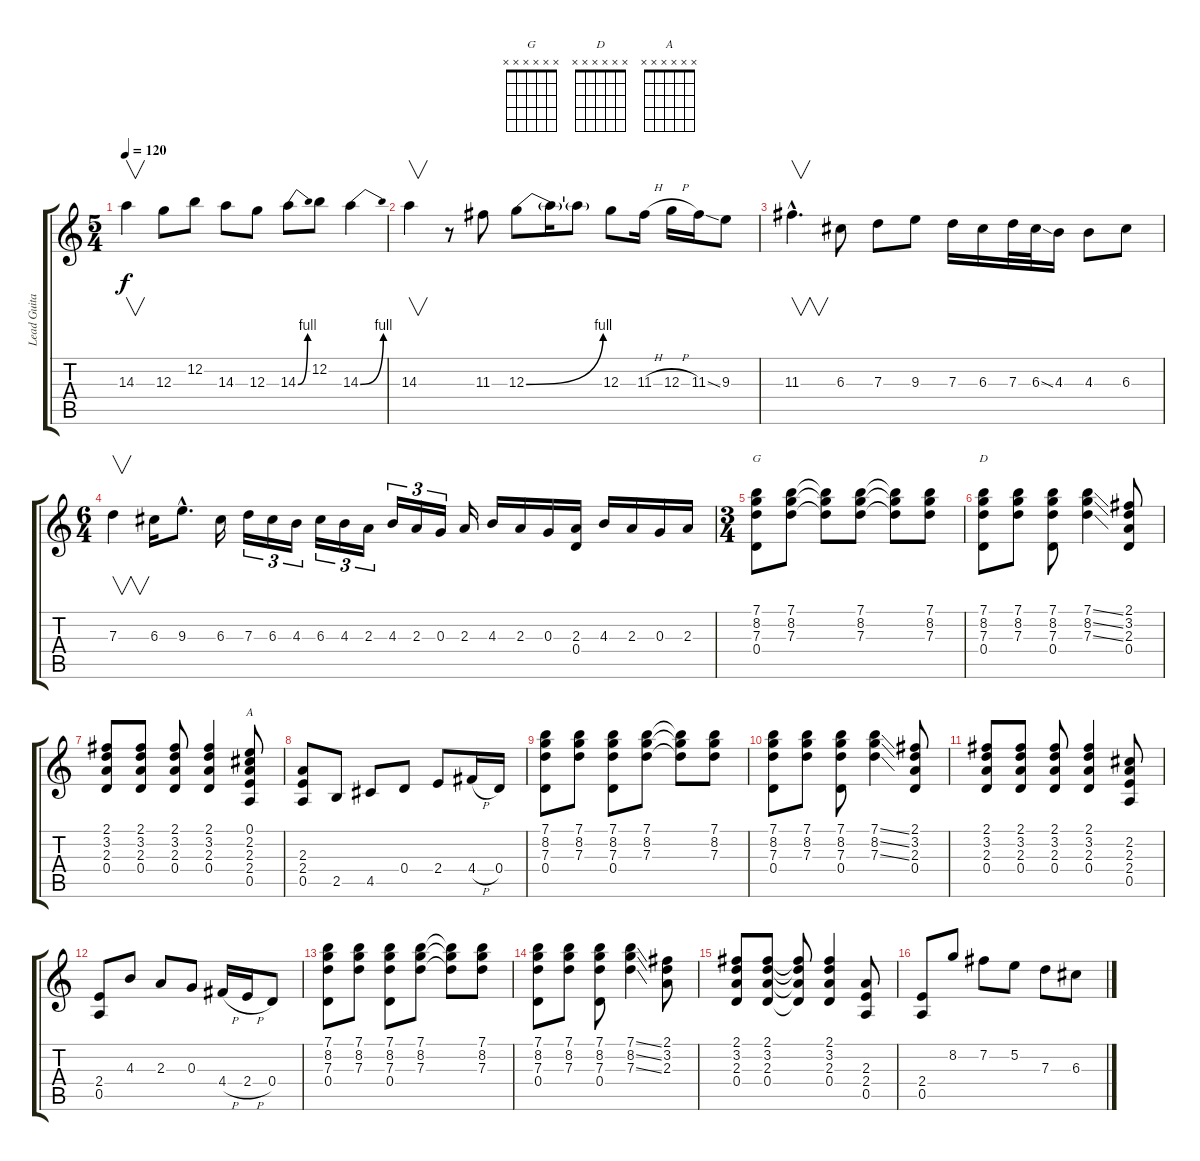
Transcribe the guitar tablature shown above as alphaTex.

\track ("Lead Guitar" "Lead Guita") {instrument distortionguitar}
\staff {score tabs}
\tuning (E4 B3 G3 D3 A2 E2) {hide}
\chord ("G" x x x x x x) {firstfret 0}
\chord ("D" x x x x x x) {firstfret 0}
\chord ("A" x x x x x x) {firstfret 0}
\ts (5 4)
\tempo 120
\clef g2
\ks c
14.3.4{v dy f} 12.3.8 12.2.8 14.3.8 12.3.8 14.3{be (bend 0 0 60 4)}.8 12.2.8 14.3{be (bend 0 0 60 4)}.4 |
14.3.4{v} r.8 11.3.8 12.3{be (bend 0 0 60 4)}.8 12.3{t}.16 12.3{t}.8 12.3.8 11.3{h}.16 12.3{h}.16 11.3{ss}.16 9.3.8 |
11.3{hac}.4{v d} 6.3.8 7.3.8 9.3.8 7.3.16 6.3.16 7.3.32 6.3{ss}.32 4.3.16 4.3.8 6.3.8 |
\ts (6 4)
7.3.4{v} 6.3.16 9.3{hac}.8{d} 6.3.16 7.3.16{tu (3 2)} 6.3.16{tu (3 2)} 4.3.16{tu (3 2)} 6.3.16{tu (3 2)} 4.3.16{tu (3 2)} 2.3.16{tu (3 2)} 4.3.16{tu (3 2)} 2.3.16{tu (3 2)} 0.3.16{tu (3 2)} 2.3.16 4.3.16 2.3.16 0.3.16 (2.3 0.4).16 4.3.16 2.3.16 0.3.16 2.3.16 |
\ts (3 4)
(7.1 8.2 7.3 0.4).8{ch "G"} (7.1 8.2 7.3).8 (7.1{t} 8.2{t} 7.3{t}).8 (7.1 8.2 7.3).8 (7.1{t} 8.2{t} 7.3{t}).8 (7.1 8.2 7.3).8 |
(7.1 8.2 7.3 0.4).8{ch "D"} (7.1 8.2 7.3).8 (7.1 8.2 7.3 0.4).8 (7.1{ss} 8.2{ss} 7.3{ss}).4 (2.1 3.2 2.3 0.4).8 |
(2.1 3.2 2.3 0.4).8 (2.1 3.2 2.3 0.4).8 (2.1 3.2 2.3 0.4).8 (2.1 3.2 2.3 0.4).4 (0.1 2.2 2.3 2.4 0.5).8{ch "A"} |
(2.3 2.4 0.5).8 2.5.8 4.5.8 0.4.8 2.4.8 4.4{h}.16 0.4.16 |
(7.1 8.2 7.3 0.4).8 (7.1 8.2 7.3).8 (7.1 8.2 7.3 0.4).8 (7.1 8.2 7.3).8 (7.1{t} 8.2{t} 7.3{t}).8 (7.1 8.2 7.3).8 |
(7.1 8.2 7.3 0.4).8 (7.1 8.2 7.3).8 (7.1 8.2 7.3 0.4).8 (7.1{ss} 8.2{ss} 7.3{ss}).4 (2.1 3.2 2.3 0.4).8 |
(2.1 3.2 2.3 0.4).8 (2.1 3.2 2.3 0.4).8 (2.1 3.2 2.3 0.4).8 (2.1 3.2 2.3 0.4).4 (2.2 2.3 2.4 0.5).8 |
(2.4 0.5).8 4.3.8 2.3.8 0.3.8 4.4{h}.16 2.4{h}.16 0.4.8 |
(7.1 8.2 7.3 0.4).8 (7.1 8.2 7.3).8 (7.1 8.2 7.3 0.4).8 (7.1 8.2 7.3).8 (7.1{t} 8.2{t} 7.3{t}).8 (7.1 8.2 7.3).8 |
(7.1 8.2 7.3 0.4).8 (7.1 8.2 7.3).8 (7.1 8.2 7.3 0.4).8 (7.1{ss} 8.2{ss} 7.3{ss}).4 (2.1 3.2 2.3).8 |
(2.1 3.2 2.3 0.4).8 (2.1 3.2 2.3 0.4).8 (2.1{t} 3.2{t} 2.3{t} 0.4{t}).8 (2.1 3.2 2.3 0.4).4 (2.3 2.4 0.5).8 |
(2.4 0.5).8 8.2.8 7.2.8 5.2.8 7.3.8 6.3.8
